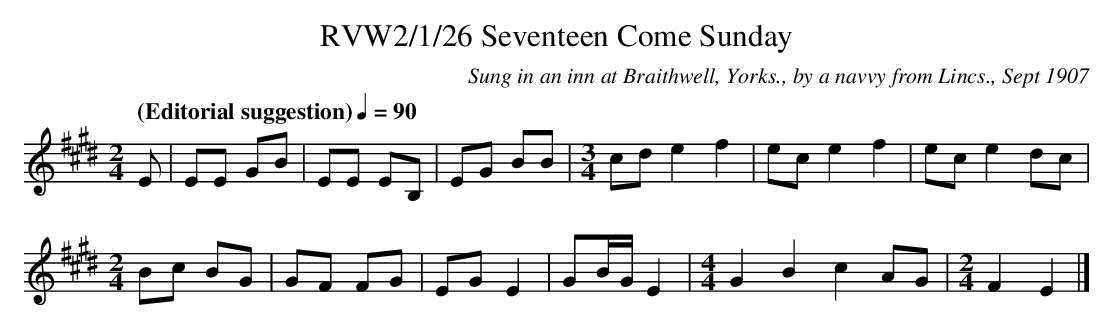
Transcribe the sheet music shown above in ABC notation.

X:1
T:RVW2/1/26 Seventeen Come Sunday
C:Sung in an inn at Braithwell, Yorks., by a navvy from Lincs., Sept 1907
L:1/8
Q:"(Editorial suggestion)" 1/4=90
M:2/4
K:E
E | EE GB | EE EB, | EG BB |[M:3/4] cd e2 f2 | ec e2 f2 | ec e2 dc |$
[M:2/4] Bc BG | GF FG | EG E2 | GB/G/ E2 |[M:4/4] G2 B2 c2 AG |[M:2/4] F2 E2 |]
